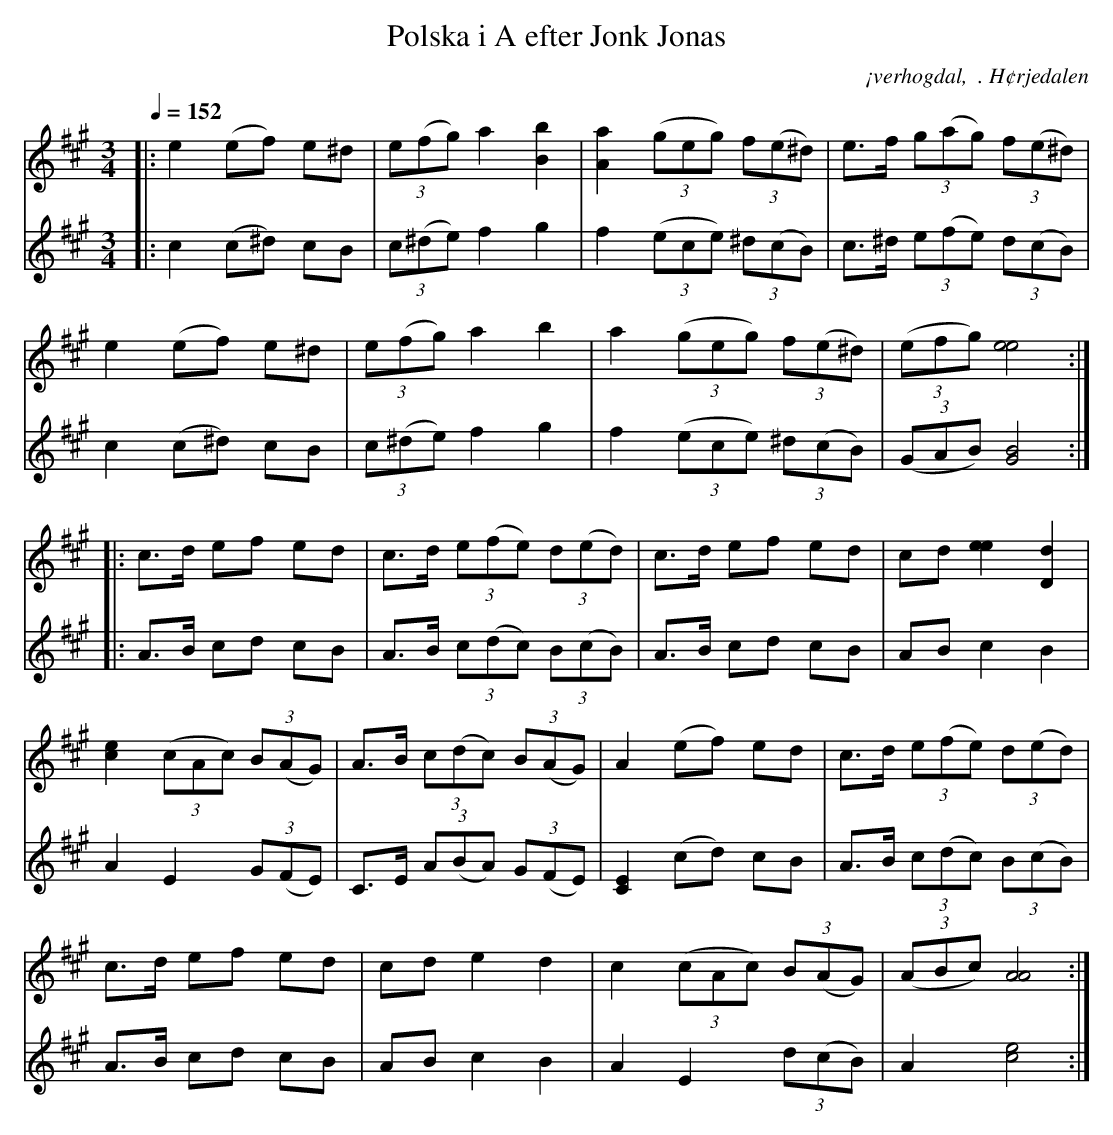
X:1
T:Polska i A efter Jonk Jonas
O:¡verhogdal,  . H¢rjedalen
M:3/4
L:1/8
Q:1/4=152
K:A
V:1
|:e2 (ef) e^d|(3e(fg) a2 [B2b2]|[A2a2] ((3geg) (3f(e^d)|e>f (3g(ag) (3f(e^d)|!
e2 (ef) e^d|(3e(fg) a2 b2|a2 ((3geg) (3f(e^d)|((3efg) [e4e4]::!
c>d ef ed|c>d (3e(fe) (3d(ed)|c>d ef ed|cd [e2e2] [D2d2]|!
[c2e2] ((3cAc) (3B(AG)|A>B (3c(dc) (3B(AG)|A2 (ef) ed|c>d (3e(fe) (3d(ed)|!
c>d ef ed|cd e2 d2|c2 ((3cAc) (3B(AG)|((3ABc) [A4A4]:|]
V:2
|:c2 (c^d) cB|(3c(^de) f2 g2|f2 ((3ece) (3^d(cB)|c>^d (3e(fe) (3d(cB)|!
c2 (c^d) cB|(3c(^de) f2 g2|f2 ((3ece) (3^d(cB)|((3GAB) [G4B4]::!
A>B cd cB|A>B (3c(dc) (3B(cB)|A>B cd cB|AB c2 B2|!
A2 E2 (3G(FE)|C>E (3A(BA) (3G(FE)|[C2E2] (cd) cB|A>B (3c(dc) (3B(cB)|!
A>B cd cB|AB c2 B2|A2 E2 (3d(cB)|A2 [c4e4]:|]
